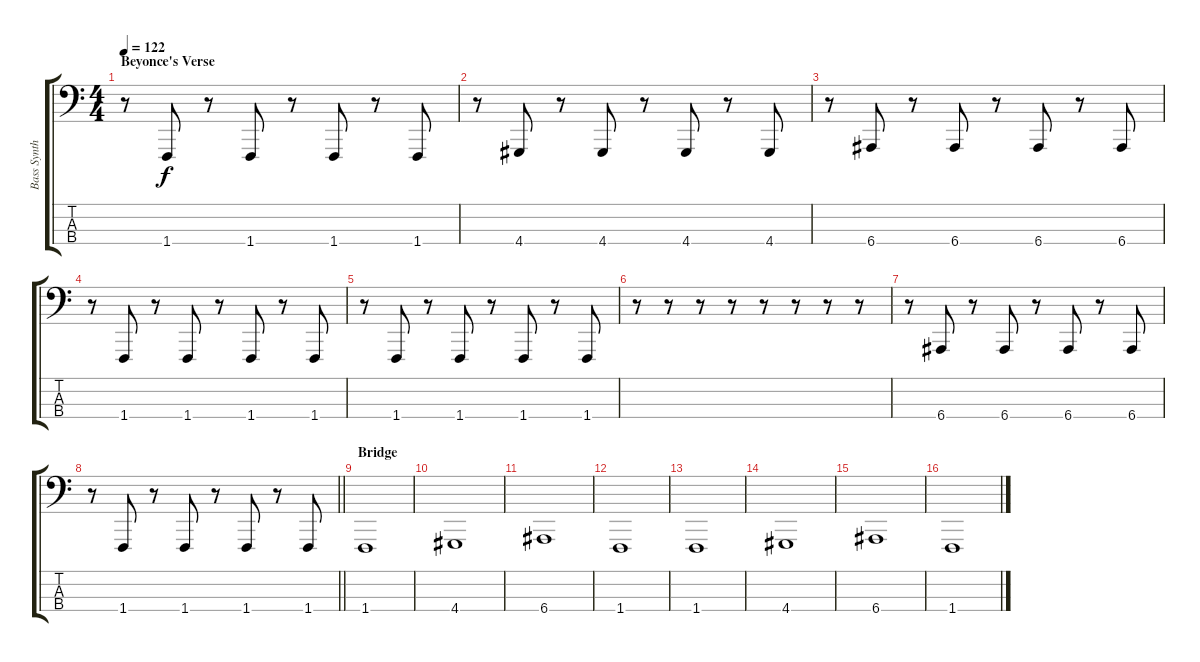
\track ("Bass Synth" "Bass Synth") {instrument lead2sawtooth}
\staff {score tabs}
\tuning (G2 D2 A1 E1) {hide}
\ts (4 4)
\section ("" "Beyonce's Verse")
\tempo 122
\clef f4
\ks c
r.8{dy f} 1.4.8 r.8 1.4.8 r.8 1.4.8 r.8 1.4.8 |
r.8 4.4.8 r.8 4.4.8 r.8 4.4.8 r.8 4.4.8 |
r.8 6.4.8 r.8 6.4.8 r.8 6.4.8 r.8 6.4.8 |
r.8 1.4.8 r.8 1.4.8 r.8 1.4.8 r.8 1.4.8 |
r.8 1.4.8 r.8 1.4.8 r.8 1.4.8 r.8 1.4.8 |
r.8 r.8 r.8 r.8 r.8 r.8 r.8 r.8 |
r.8 6.4.8 r.8 6.4.8 r.8 6.4.8 r.8 6.4.8 |
\barLineRight lightlight
r.8 1.4.8 r.8 1.4.8 r.8 1.4.8 r.8 1.4.8 |
\section ("" "Bridge")
1.4.1 |
4.4.1 |
6.4.1 |
1.4.1 |
1.4.1 |
4.4.1 |
6.4.1 |
1.4.1
